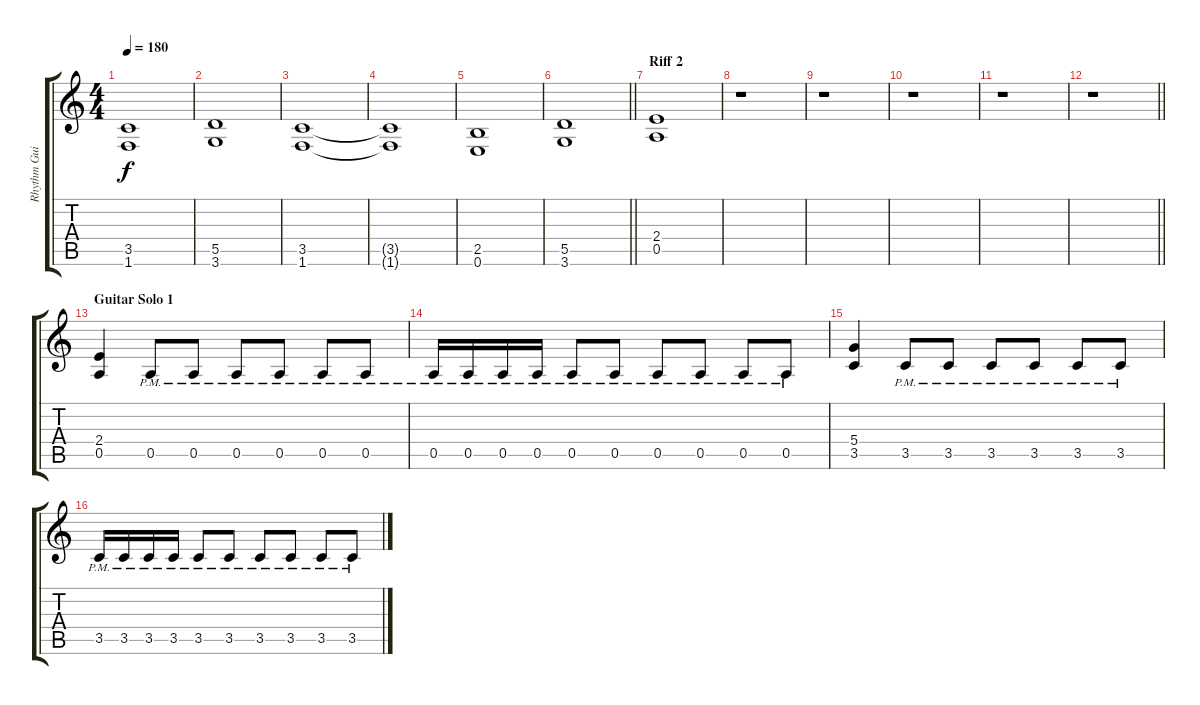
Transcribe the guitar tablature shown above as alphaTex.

\track ("Rhythm Guitar 2: Tapani Kangas" "Rhythm Gui") {instrument distortionguitar}
\staff {score tabs}
\tuning (E4 B3 G3 D3 A2 E2) {hide}
\ts (4 4)
\tempo 180
\clef g2
\ks aminor
(3.5 1.6).1{dy f} |
(5.5 3.6).1 |
(3.5 1.6).1 |
(3.5{t} 1.6{t}).1 |
(2.5 0.6).1 |
\barLineRight lightlight
(5.5 3.6).1 |
\section ("" "Riff 2")
(2.4 0.5).1 |
r.1 |
r.1 |
r.1 |
r.1 |
\barLineRight lightlight
r.1 |
\section ("" "Guitar Solo 1")
(2.4 0.5).4 0.5{pm}.8 0.5{pm}.8 0.5{pm}.8 0.5{pm}.8 0.5{pm}.8 0.5{pm}.8 |
0.5{pm}.16 0.5{pm}.16 0.5{pm}.16 0.5{pm}.16 0.5{pm}.8 0.5{pm}.8 0.5{pm}.8 0.5{pm}.8 0.5{pm}.8 0.5{pm}.8 |
(5.4 3.5).4 3.5{pm}.8 3.5{pm}.8 3.5{pm}.8 3.5{pm}.8 3.5{pm}.8 3.5{pm}.8 |
3.5{pm}.16 3.5{pm}.16 3.5{pm}.16 3.5{pm}.16 3.5{pm}.8 3.5{pm}.8 3.5{pm}.8 3.5{pm}.8 3.5{pm}.8 3.5{pm}.8
